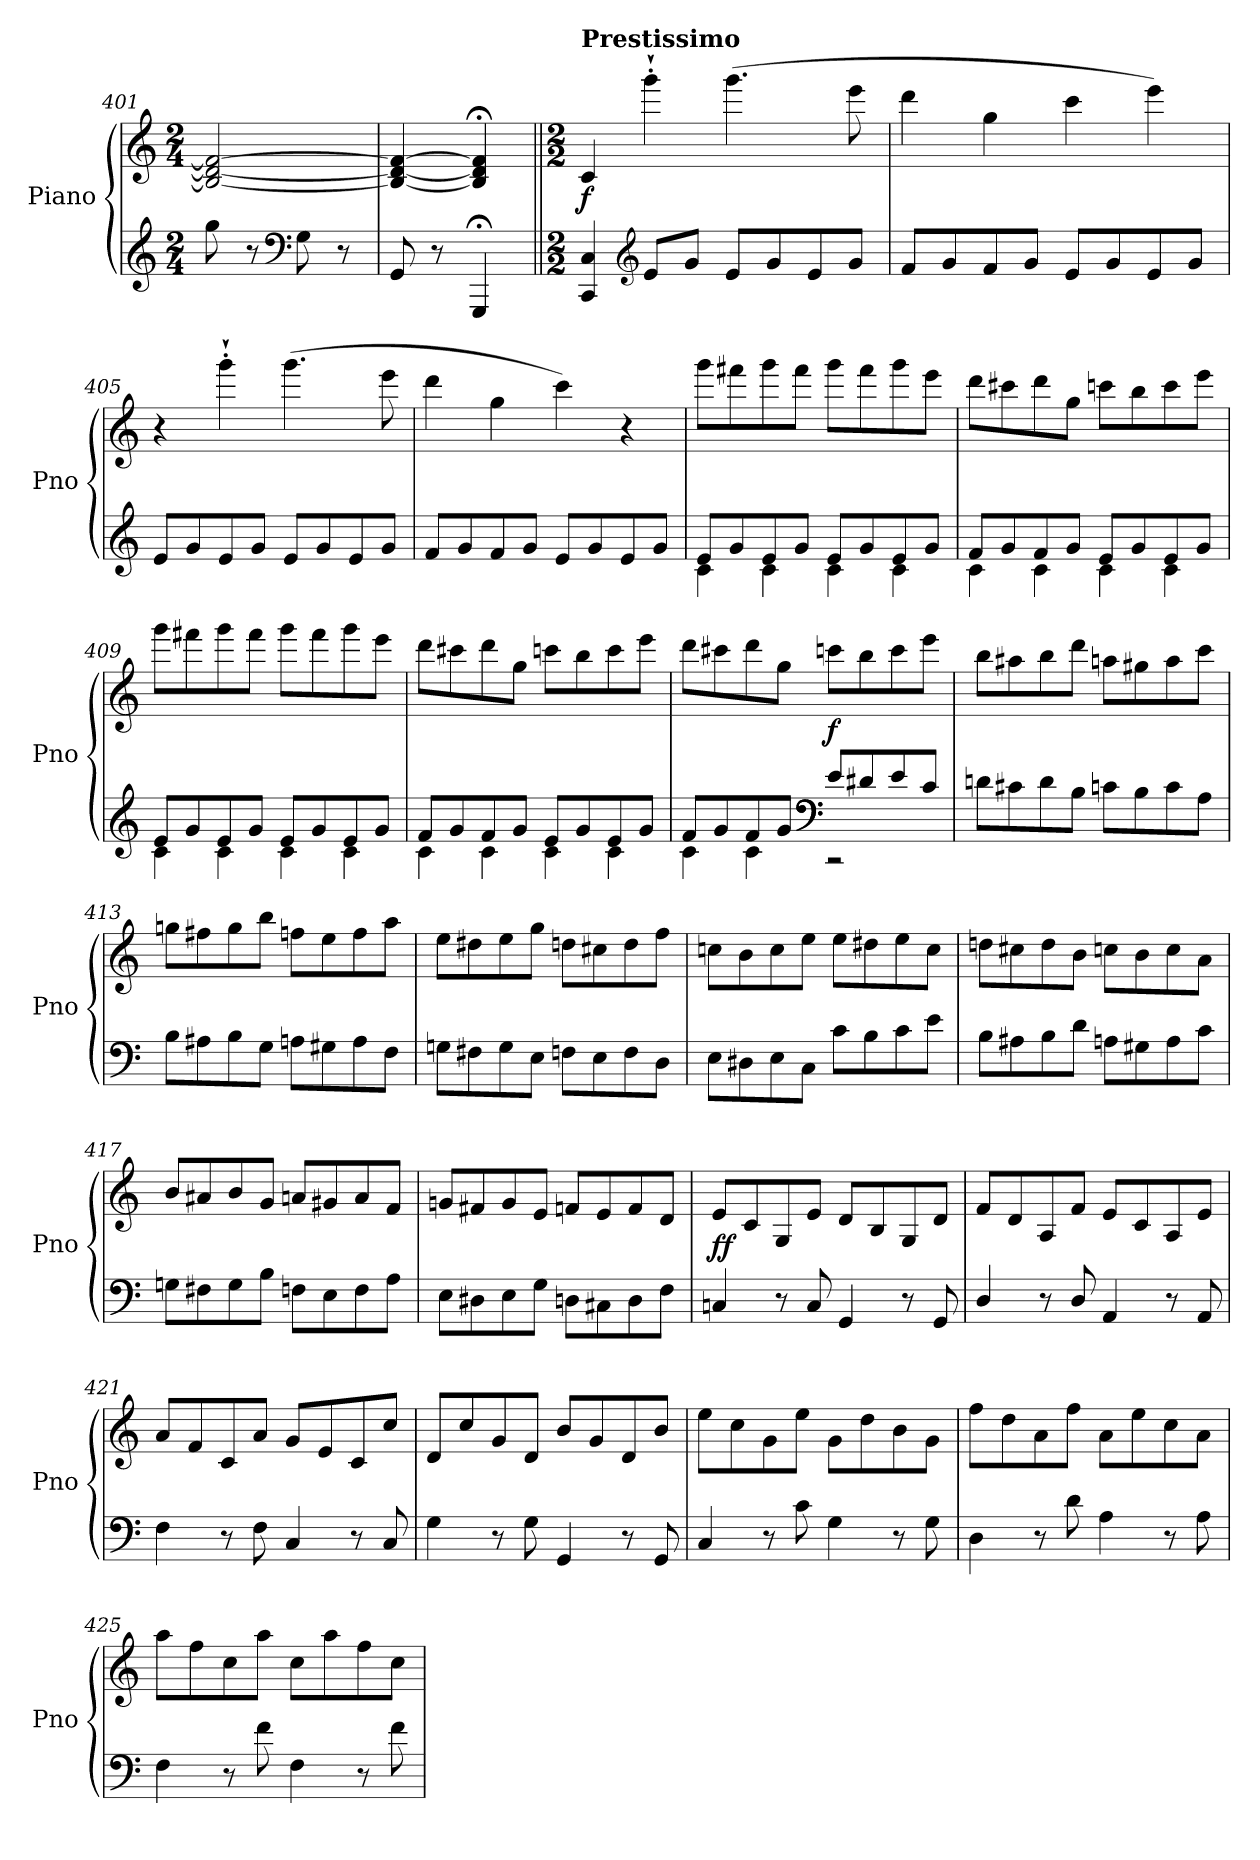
**kern	**kern	**dynam
*part1	*part1	*part1
*staff2	*staff1	*staff1/2
*I"Piano	*	*
*I'Pno	*	*
*clefG2	*clefG2	*
*k[]	*k[]	*
*M2/4	*M2/4	*
=401	=401	=401
8gg\	2B/_ 2d/_ 2f/_	.
8r	.	.
*clefF4	*	*
8G\	.	.
8r	.	.
=402	=402	=402
8GG/	4B/_ 4d/_ 4f/_	.
8r	.	.
4GGG;</	4B/];< 4d/];< 4f/];<	.
=403||	=403||	=403||
*M2/2	*M2/2	*
!	!LO:TX:a:B:t=Prestissimo	!
!	!	!LO:DY:b
4CC/ 4C/	4c/	f
*clefG2	*	*
!	!	!LO:DY:b
!	!	!LO:DY:n=1:b
8e/L	4ggg'`\	p other-dynamics
8g/J	.	.
8e/L	(>4.ggg\	.
8g/	.	.
8e/	.	.
8g/J	8eee\	.
=404	=404	=404
8f/L	4ddd\	.
8g/	.	.
8f/	4gg\	.
8g/J	.	.
8e/L	4ccc\	.
8g/	.	.
8e/	4eee\)	.
8g/J	.	.
!!LO:LB:g=z
=405	=405	=405
8e/L	4r	.
8g/	.	.
8e/	4ggg'`\	.
8g/J	.	.
8e/L	(>4.ggg\	.
8g/	.	.
8e/	.	.
8g/J	8eee\	.
!!LO:LB:g=z
=406	=406	=406
8f/L	4ddd\	.
8g/	.	.
8f/	4gg\	.
8g/J	.	.
8e/L	4ccc\)	.
8g/	.	.
8e/	4r	.
8g/J	.	.
=407	=407	=407
*^	*	*
8e/L	4c\	8ggg\L	.
8g/	.	8fff#X\	.
8e/	4c\	8ggg\	.
8g/J	.	8fff#\J	.
8e/L	4c\	8ggg\L	.
8g/	.	8fff#\	.
8e/	4c\	8ggg\	.
8g/J	.	8eee\J	.
=408	=408	=408	=408
8f/L	4c\	8ddd\L	.
8g/	.	8ccc#X\	.
8f/	4c\	8ddd\	.
8g/J	.	8gg\J	.
8e/L	4c\	8cccn\L	.
8g/	.	8bb\	.
8e/	4c\	8ccc\	.
8g/J	.	8eee\J	.
=409	=409	=409	=409
8e/L	4c\	8ggg\L	.
8g/	.	8fff#X\	.
8e/	4c\	8ggg\	.
8g/J	.	8fff#\J	.
8e/L	4c\	8ggg\L	.
8g/	.	8fff#\	.
8e/	4c\	8ggg\	.
8g/J	.	8eee\J	.
!!LO:LB:g=z
=410	=410	=410	=410
8f/L	4c\	8ddd\L	.
8g/	.	8ccc#X\	.
8f/	4c\	8ddd\	.
8g/J	.	8gg\J	.
8e/L	4c\	8cccn\L	.
8g/	.	8bb\	.
8e/	4c\	8ccc\	.
8g/J	.	8eee\J	.
=411	=411	=411	=411
!	!	!	!LO:DY:b
8f/L	4c\	8ddd\L	other-dynamics
8g/	.	8ccc#X\	.
8f/	4c\	8ddd\	.
8g/J	.	8gg\J	.
*clefF4	*	*	*
!	!	!	!LO:DY:b
8e/L	2r	8cccn\L	f
8d#X/	.	8bb\	.
8e/	.	8ccc\	.
8c/J	.	8eee\J	.
*v	*v	*	*
=412	=412	=412
8dn\L	8bb\L	.
8c#X\	8aa#X\	.
8d\	8bb\	.
8B\J	8ddd\J	.
8cn\L	8aan\L	.
8B\	8gg#X\	.
8c\	8aa\	.
8A\J	8ccc\J	.
!!LO:LB:g=z
=413	=413	=413
8B\L	8ggn\L	.
8A#X\	8ff#X\	.
8B\	8gg\	.
8G\J	8bb\J	.
8An\L	8ffn\L	.
8G#X\	8ee\	.
8A\	8ff\	.
8F\J	8aa\J	.
=414	=414	=414
8Gn\L	8ee\L	.
8F#X\	8dd#X\	.
8G\	8ee\	.
8E\J	8gg\J	.
8Fn\L	8ddn\L	.
8E\	8cc#X\	.
8F\	8dd\	.
8D\J	8ff\J	.
=415	=415	=415
8E\L	8ccn\L	.
8D#X\	8b\	.
8E\	8cc\	.
8C\J	8ee\J	.
8c\L	8ee\L	.
8B\	8dd#X\	.
8c\	8ee\	.
8e\J	8cc\J	.
=416	=416	=416
8B\L	8ddn\L	.
8A#X\	8cc#X\	.
8B\	8dd\	.
8d\J	8b\J	.
8An\L	8ccn\L	.
8G#X\	8b\	.
8A\	8cc\	.
8c\J	8a\J	.
!!LO:LB:g=z
=417	=417	=417
8Gn\L	8b/L	.
8F#X\	8a#X/	.
8G\	8b/	.
8B\J	8g/J	.
8Fn\L	8an/L	.
8E\	8g#X/	.
8F\	8a/	.
8A\J	8f/J	.
=418	=418	=418
8E\L	8gn/L	.
8D#X\	8f#X/	.
8E\	8g/	.
8G\J	8e/J	.
8Dn\L	8fn/L	.
8C#X\	8e/	.
8D\	8f/	.
8F\J	8d/J	.
=419	=419	=419
!	!	!LO:DY:b
4Cn/	8e/L	ff
.	8c/	.
8r	8G/	.
8C/	8e/J	.
4GG/	8d/L	.
.	8B/	.
8r	8G/	.
8GG/	8d/J	.
=420	=420	=420
4D/	8f/L	.
.	8d/	.
8r	8A/	.
8D/	8f/J	.
4AA/	8e/L	.
.	8c/	.
8r	8A/	.
8AA/	8e/J	.
!!LO:PB:g=z
=421	=421	=421
4F\	8a/L	.
.	8f/	.
8r	8c/	.
8F\	8a/J	.
4C/	8g/L	.
.	8e/	.
8r	8c/	.
8C/	8cc/J	.
=422	=422	=422
4G\	8d/L	.
.	8cc/	.
8r	8g/	.
8G\	8d/J	.
4GG/	8b/L	.
.	8g/	.
8r	8d/	.
8GG/	8b/J	.
=423	=423	=423
4C/	8ee\L	.
.	8cc\	.
8r	8g\	.
8c\	8ee\J	.
4G\	8g\L	.
.	8dd\	.
8r	8b\	.
8G\	8g\J	.
=424	=424	=424
4D\	8ff\L	.
.	8dd\	.
8r	8a\	.
8d\	8ff\J	.
4A\	8a\L	.
.	8ee\	.
8r	8cc\	.
8A\	8a\J	.
!!LO:LB:g=z
=425	=425	=425
4F\	8aa\L	.
.	8ff\	.
8r	8cc\	.
8f\	8aa\J	.
4F\	8cc\L	.
.	8aa\	.
8r	8ff\	.
8f\	8cc\J	.
=	=	=
*-	*-	*-
